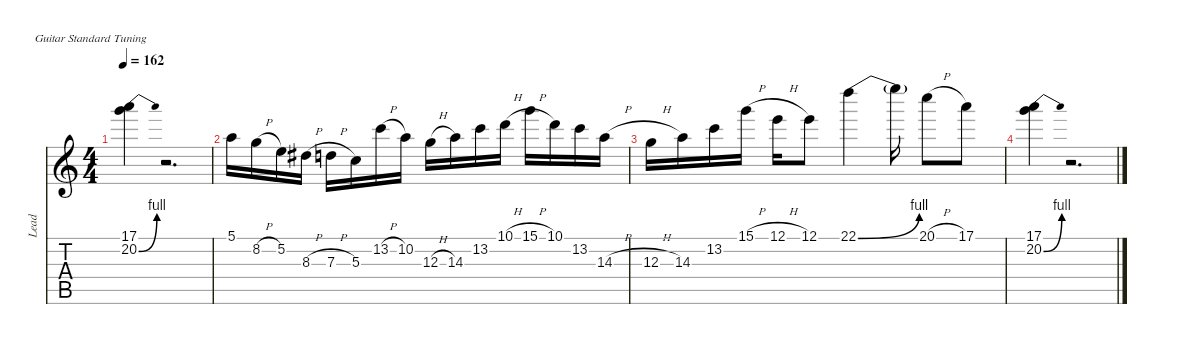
\defaultSystemsLayout 4
\hideDynamics
\bracketExtendMode nobrackets
\track ("Lead - Marty Friedman" "Lead") {instrument distortionguitar}
\staff {score tabs}
\tuning (E4 B3 G3 D3 A2 E2)
\ts (4 4)
\tempo 162
\clef g2
\ks c
(20.2{be (bend 0 0 15 4)} 17.1).4{dy mf beam Down} r.2{d beam Down} |
5.1.16{beam Down} 8.2{h}.16{beam Down} 5.2.16{beam Down} 8.3{h acc #}.16{beam Down} 7.3{h}.16{beam Down} 5.3.16{beam Down} 13.2{h}.16{beam Down} 10.2.16{beam Down} 12.3{h}.16{beam Down} 14.3.16{beam Down} 13.2.16{beam Down} 10.1{h}.16{beam Down} 15.1{h}.16{beam Down} 10.1.16{beam Down} 13.2.16{beam Down} 14.3{h}.16{beam Down} |
12.3{h}.16{beam Down} 14.3.16{beam Down} 13.2.16{beam Down} 15.1{h}.16{beam Down} 12.1{h}.16{beam Down} 12.1.8{beam Down} 22.1{be (bend 0 0 15 4)}.4{beam Down} 22.1{t}.16{beam Down} 20.1{h}.8{beam Down} 17.1.8{beam Down} |
(20.2{be (bend 0 0 15 4)} 17.1).4{beam Down} r.2{d beam Down}
